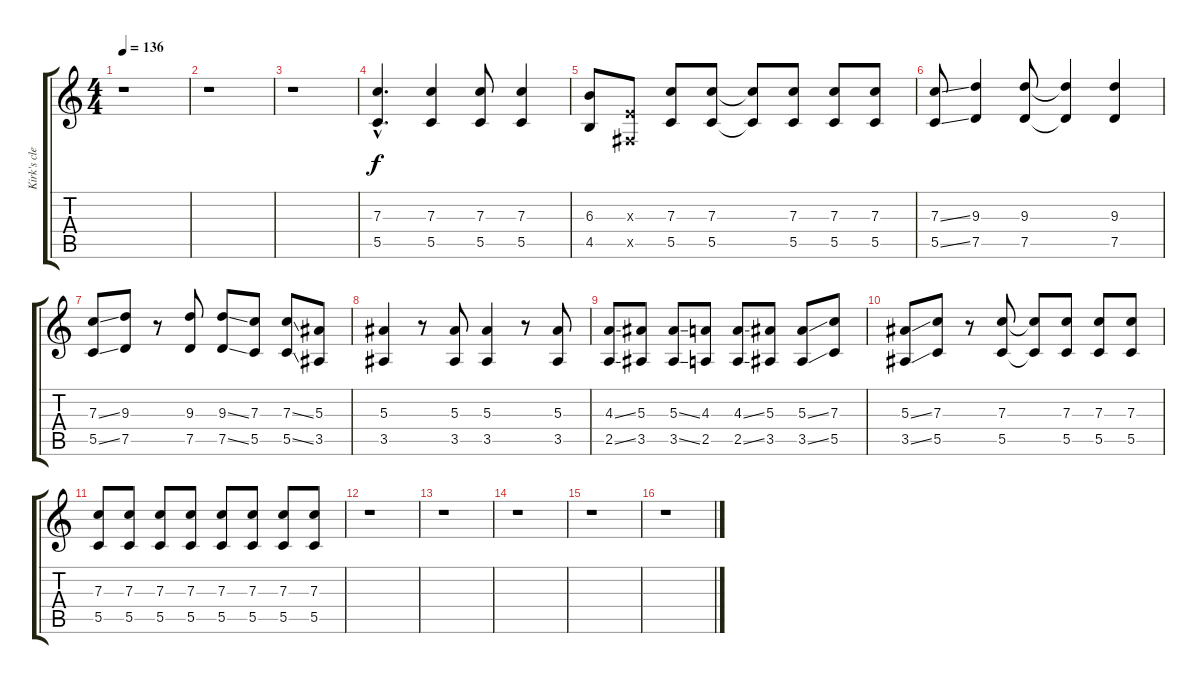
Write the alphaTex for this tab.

\track ("Kirk's clean" "Kirk's cle") {instrument electricguitarclean}
\staff {score tabs}
\tuning (D4 A3 F3 C3 G2 D2) {hide}
\ts (4 4)
\tempo 136
\clef g2
\ks c
r.1{dy f} |
r.1 |
r.1 |
(7.3{hac} 5.5{hac}).4{d} (7.3 5.5).4 (7.3 5.5).8 (7.3 5.5).4 |
(6.3 4.5).8 (-1.3{x} -1.5{x}).8 (7.3 5.5).8 (7.3 5.5).8 (7.3{t} 5.5{t}).8 (7.3 5.5).8 (7.3 5.5).8 (7.3 5.5).8 |
(7.3{ss} 5.5{ss}).8 (9.3 7.5).4 (9.3 7.5).8 (9.3{t} 7.5{t}).4 (9.3 7.5).4 |
(7.3{ss} 5.5{ss}).8 (9.3 7.5).8 r.8 (9.3 7.5).8 (9.3{ss} 7.5{ss}).8 (7.3 5.5).8 (7.3{ss} 5.5{ss}).8 (5.3 3.5).8 |
(5.3 3.5).4 r.8 (5.3 3.5).8 (5.3 3.5).4 r.8 (5.3 3.5).8 |
(4.3{ss} 2.5{ss}).8 (5.3 3.5).8 (5.3{ss} 3.5{ss}).8 (4.3 2.5).8 (4.3{ss} 2.5{ss}).8 (5.3 3.5).8 (5.3{ss} 3.5{ss}).8 (7.3 5.5).8 |
(5.3{ss} 3.5{ss}).8 (7.3 5.5).8 r.8 (7.3 5.5).8 (7.3{t} 5.5{t}).8 (7.3 5.5).8 (7.3 5.5).8 (7.3 5.5).8 |
(7.3 5.5).8 (7.3 5.5).8 (7.3 5.5).8 (7.3 5.5).8 (7.3 5.5).8 (7.3 5.5).8 (7.3 5.5).8 (7.3 5.5).8 |
r.1 |
r.1 |
r.1 |
r.1 |
r.1
